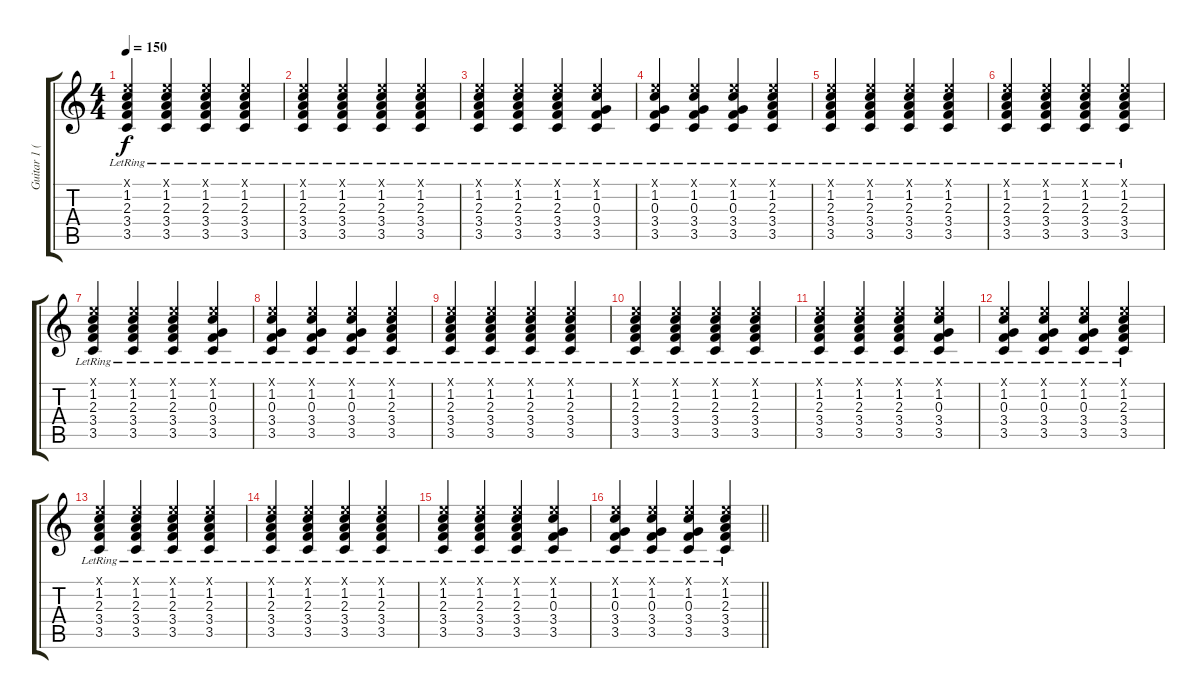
\track ("Guitar 1 (Daniel)" "Guitar 1 (") {instrument electricguitarjazz}
\staff {score tabs}
\tuning (E4 B3 G3 D3 A2 E2) {hide}
\ts (4 4)
\tempo 150
\clef g2
\ks c
(0.1{x} 1.2{lr} 2.3{lr} 3.4{lr} 3.5{lr}).4{dy f} (0.1{x} 1.2{lr} 2.3{lr} 3.4{lr} 3.5{lr}).4 (0.1{x} 1.2{lr} 2.3{lr} 3.4{lr} 3.5{lr}).4 (0.1{x} 1.2{lr} 2.3{lr} 3.4{lr} 3.5{lr}).4 |
(0.1{x} 1.2{lr} 2.3{lr} 3.4{lr} 3.5{lr}).4 (0.1{x} 1.2{lr} 2.3{lr} 3.4{lr} 3.5{lr}).4 (0.1{x} 1.2{lr} 2.3{lr} 3.4{lr} 3.5{lr}).4 (0.1{x} 1.2{lr} 2.3{lr} 3.4{lr} 3.5{lr}).4 |
(0.1{x} 1.2{lr} 2.3{lr} 3.4{lr} 3.5{lr}).4 (0.1{x} 1.2{lr} 2.3{lr} 3.4{lr} 3.5{lr}).4 (0.1{x} 1.2{lr} 2.3{lr} 3.4{lr} 3.5{lr}).4 (0.1{x} 1.2{lr} 0.3{lr} 3.4{lr} 3.5{lr}).4 |
(0.1{x} 1.2{lr} 0.3{lr} 3.4{lr} 3.5{lr}).4 (0.1{x} 1.2{lr} 0.3{lr} 3.4{lr} 3.5{lr}).4 (0.1{x} 1.2{lr} 0.3{lr} 3.4{lr} 3.5{lr}).4 (0.1{x} 1.2{lr} 2.3{lr} 3.4{lr} 3.5{lr}).4 |
(0.1{x} 1.2{lr} 2.3{lr} 3.4{lr} 3.5{lr}).4 (0.1{x} 1.2{lr} 2.3{lr} 3.4{lr} 3.5{lr}).4 (0.1{x} 1.2{lr} 2.3{lr} 3.4{lr} 3.5{lr}).4 (0.1{x} 1.2{lr} 2.3{lr} 3.4{lr} 3.5{lr}).4 |
(0.1{x} 1.2{lr} 2.3{lr} 3.4{lr} 3.5{lr}).4 (0.1{x} 1.2{lr} 2.3{lr} 3.4{lr} 3.5{lr}).4 (0.1{x} 1.2{lr} 2.3{lr} 3.4{lr} 3.5{lr}).4 (0.1{x} 1.2{lr} 2.3{lr} 3.4{lr} 3.5{lr}).4 |
(0.1{x} 1.2{lr} 2.3{lr} 3.4{lr} 3.5{lr}).4 (0.1{x} 1.2{lr} 2.3{lr} 3.4{lr} 3.5{lr}).4 (0.1{x} 1.2{lr} 2.3{lr} 3.4{lr} 3.5{lr}).4 (0.1{x} 1.2{lr} 0.3{lr} 3.4{lr} 3.5{lr}).4 |
(0.1{x} 1.2{lr} 0.3{lr} 3.4{lr} 3.5{lr}).4 (0.1{x} 1.2{lr} 0.3{lr} 3.4{lr} 3.5{lr}).4 (0.1{x} 1.2{lr} 0.3{lr} 3.4{lr} 3.5{lr}).4 (0.1{x} 1.2{lr} 2.3{lr} 3.4{lr} 3.5{lr}).4 |
(0.1{x} 1.2{lr} 2.3{lr} 3.4{lr} 3.5{lr}).4 (0.1{x} 1.2{lr} 2.3{lr} 3.4{lr} 3.5{lr}).4 (0.1{x} 1.2{lr} 2.3{lr} 3.4{lr} 3.5{lr}).4 (0.1{x} 1.2{lr} 2.3{lr} 3.4{lr} 3.5{lr}).4 |
(0.1{x} 1.2{lr} 2.3{lr} 3.4{lr} 3.5{lr}).4 (0.1{x} 1.2{lr} 2.3{lr} 3.4{lr} 3.5{lr}).4 (0.1{x} 1.2{lr} 2.3{lr} 3.4{lr} 3.5{lr}).4 (0.1{x} 1.2{lr} 2.3{lr} 3.4{lr} 3.5{lr}).4 |
(0.1{x} 1.2{lr} 2.3{lr} 3.4{lr} 3.5{lr}).4 (0.1{x} 1.2{lr} 2.3{lr} 3.4{lr} 3.5{lr}).4 (0.1{x} 1.2{lr} 2.3{lr} 3.4{lr} 3.5{lr}).4 (0.1{x} 1.2{lr} 0.3{lr} 3.4{lr} 3.5{lr}).4 |
(0.1{x} 1.2{lr} 0.3{lr} 3.4{lr} 3.5{lr}).4 (0.1{x} 1.2{lr} 0.3{lr} 3.4{lr} 3.5{lr}).4 (0.1{x} 1.2{lr} 0.3{lr} 3.4{lr} 3.5{lr}).4 (0.1{x} 1.2{lr} 2.3{lr} 3.4{lr} 3.5{lr}).4 |
(0.1{x} 1.2{lr} 2.3{lr} 3.4{lr} 3.5{lr}).4 (0.1{x} 1.2{lr} 2.3{lr} 3.4{lr} 3.5{lr}).4 (0.1{x} 1.2{lr} 2.3{lr} 3.4{lr} 3.5{lr}).4 (0.1{x} 1.2{lr} 2.3{lr} 3.4{lr} 3.5{lr}).4 |
(0.1{x} 1.2{lr} 2.3{lr} 3.4{lr} 3.5{lr}).4 (0.1{x} 1.2{lr} 2.3{lr} 3.4{lr} 3.5{lr}).4 (0.1{x} 1.2{lr} 2.3{lr} 3.4{lr} 3.5{lr}).4 (0.1{x} 1.2{lr} 2.3{lr} 3.4{lr} 3.5{lr}).4 |
(0.1{x} 1.2{lr} 2.3{lr} 3.4{lr} 3.5{lr}).4 (0.1{x} 1.2{lr} 2.3{lr} 3.4{lr} 3.5{lr}).4 (0.1{x} 1.2{lr} 2.3{lr} 3.4{lr} 3.5{lr}).4 (0.1{x} 1.2{lr} 0.3{lr} 3.4{lr} 3.5{lr}).4 |
\barLineRight lightlight
(0.1{x} 1.2{lr} 0.3{lr} 3.4{lr} 3.5{lr}).4 (0.1{x} 1.2{lr} 0.3{lr} 3.4{lr} 3.5{lr}).4 (0.1{x} 1.2{lr} 0.3{lr} 3.4{lr} 3.5{lr}).4 (0.1{x} 1.2{lr} 2.3{lr} 3.4{lr} 3.5{lr}).4
